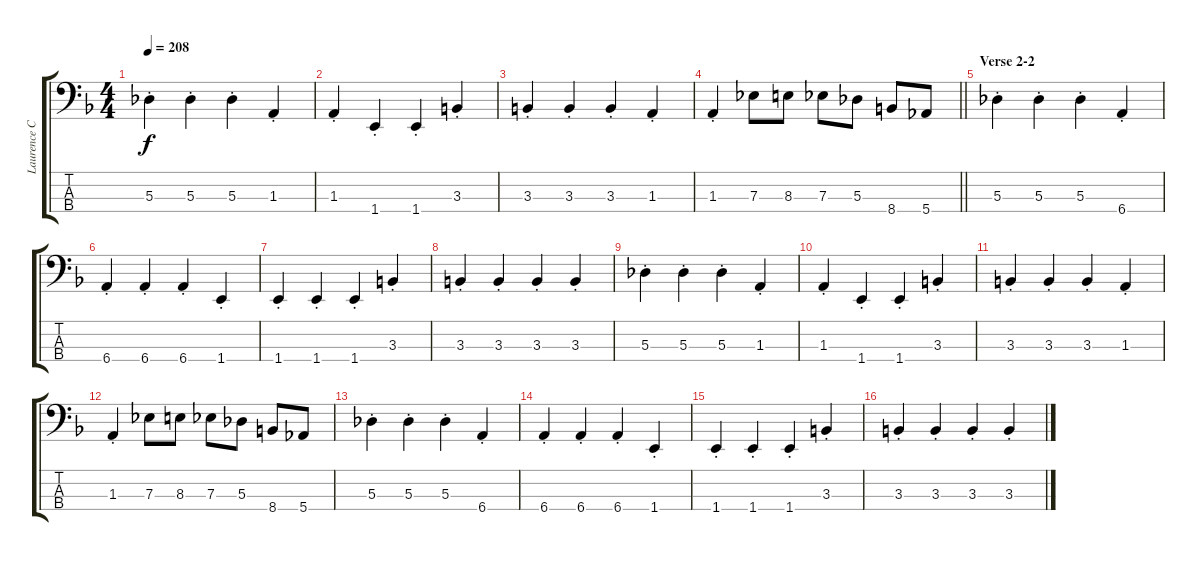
\track ("Laurence Cottle" "Laurence C") {instrument electricbassfinger}
\staff {score tabs}
\tuning (Gb2 Db2 Ab1 Eb1) {hide}
\ts (4 4)
\tempo 208
\clef f4
\ks f
5.3{st}.4{dy f} 5.3{st}.4 5.3{st}.4 1.3{st}.4 |
1.3{st}.4 1.4{st}.4 1.4{st}.4 3.3{st}.4 |
3.3{st}.4 3.3{st}.4 3.3{st}.4 1.3{st}.4 |
\barLineRight lightlight
1.3{st}.4 7.3.8 8.3.8 7.3.8 5.3.8 8.4.8 5.4.8 |
\section ("" "Verse 2-2")
5.3{st}.4 5.3{st}.4 5.3{st}.4 6.4{st}.4 |
6.4{st}.4 6.4{st}.4 6.4{st}.4 1.4{st}.4 |
1.4{st}.4 1.4{st}.4 1.4{st}.4 3.3{st}.4 |
3.3{st}.4 3.3{st}.4 3.3{st}.4 3.3{st}.4 |
5.3{st}.4 5.3{st}.4 5.3{st}.4 1.3{st}.4 |
1.3{st}.4 1.4{st}.4 1.4{st}.4 3.3{st}.4 |
3.3{st}.4 3.3{st}.4 3.3{st}.4 1.3{st}.4 |
1.3{st}.4 7.3.8 8.3.8 7.3.8 5.3.8 8.4.8 5.4.8 |
5.3{st}.4 5.3{st}.4 5.3{st}.4 6.4{st}.4 |
6.4{st}.4 6.4{st}.4 6.4{st}.4 1.4{st}.4 |
1.4{st}.4 1.4{st}.4 1.4{st}.4 3.3{st}.4 |
3.3{st}.4 3.3{st}.4 3.3{st}.4 3.3{st}.4
